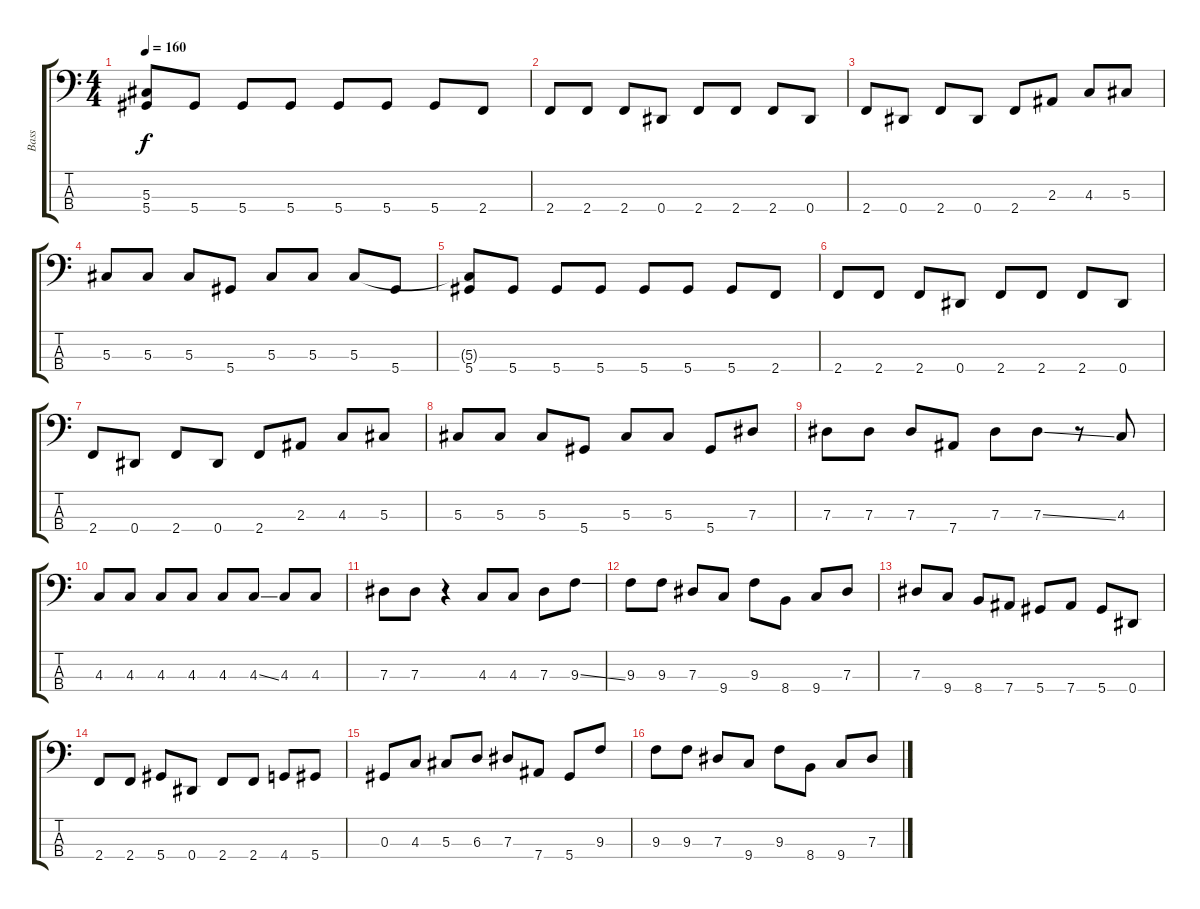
\track ("Bass" "Bass") {instrument electricbasspick}
\staff {score tabs}
\tuning (Gb2 Db2 Ab1 Eb1) {hide}
\ts (4 4)
\tempo 160
\clef f4
\ks c
(5.3{t} 5.4).8{dy f} 5.4.8 5.4.8 5.4.8 5.4.8 5.4.8 5.4.8 2.4.8 |
2.4.8 2.4.8 2.4.8 0.4.8 2.4.8 2.4.8 2.4.8 0.4.8 |
2.4.8 0.4.8 2.4.8 0.4.8 2.4.8 2.3.8 4.3.8 5.3.8 |
5.3.8 5.3.8 5.3.8 5.4.8 5.3.8 5.3.8 5.3.8 5.4.8 |
(5.3{t} 5.4).8 5.4.8 5.4.8 5.4.8 5.4.8 5.4.8 5.4.8 2.4.8 |
2.4.8 2.4.8 2.4.8 0.4.8 2.4.8 2.4.8 2.4.8 0.4.8 |
2.4.8 0.4.8 2.4.8 0.4.8 2.4.8 2.3.8 4.3.8 5.3.8 |
5.3.8 5.3.8 5.3.8 5.4.8 5.3.8 5.3.8 5.4.8 7.3.8 |
7.3.8 7.3.8 7.3.8 7.4.8 7.3.8 7.3{ss}.8 r.8 4.3.8 |
4.3.8 4.3.8 4.3.8 4.3.8 4.3.8 4.3{ss}.8 4.3.8 4.3.8 |
7.3.8 7.3.8 r.4 4.3.8 4.3.8 7.3.8 9.3{ss}.8 |
9.3.8 9.3.8 7.3.8 9.4.8 9.3.8 8.4.8 9.4.8 7.3.8 |
7.3.8 9.4.8 8.4.8 7.4.8 5.4.8 7.4.8 5.4.8 0.4.8 |
2.4.8 2.4.8 5.4.8 0.4.8 2.4.8 2.4.8 4.4.8 5.4.8 |
0.3.8 4.3.8 5.3.8 6.3.8 7.3.8 7.4.8 5.4.8 9.3.8 |
9.3.8 9.3.8 7.3.8 9.4.8 9.3.8 8.4.8 9.4.8 7.3.8
